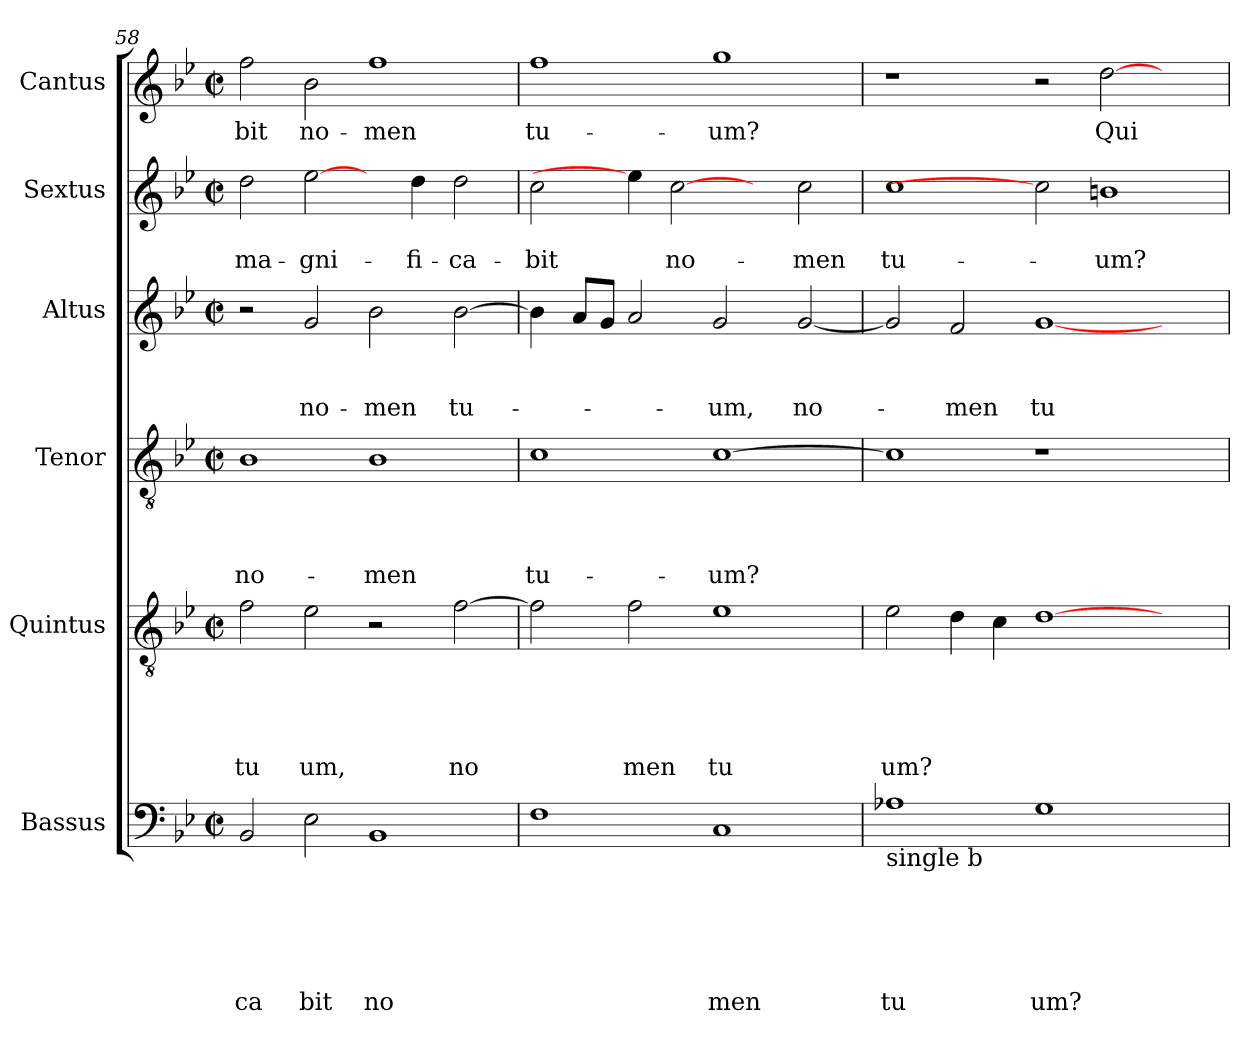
**kern	**text	**text	**text	**text	**text	**text	**kern	**text	**text	**text	**text	**text	**kern	**text	**text	**text	**text	**kern	**text	**text	**text	**kern	**text	**text	**kern	**text
*part6	*part6	*part6	*part6	*part6	*part6	*part6	*part5	*part5	*part5	*part5	*part5	*part5	*part4	*part4	*part4	*part4	*part4	*part3	*part3	*part3	*part3	*part2	*part2	*part2	*part1	*part1
*staff6	*staff6	*staff6	*staff6	*staff6	*staff6	*staff6	*staff5	*staff5	*staff5	*staff5	*staff5	*staff5	*staff4	*staff4	*staff4	*staff4	*staff4	*staff3	*staff3	*staff3	*staff3	*staff2	*staff2	*staff2	*staff1	*staff1
*I"Bassus	*	*	*	*	*	*	*I"Quintus	*	*	*	*	*	*I"Tenor	*	*	*	*	*I"Altus	*	*	*	*I"Sextus	*	*	*I"Cantus	*
*clefF4	*	*	*	*	*	*	*clefGv2	*	*	*	*	*	*clefGv2	*	*	*	*	*clefG2	*	*	*	*clefG2	*	*	*clefG2	*
*k[b-e-]	*	*	*	*	*	*	*k[b-e-]	*	*	*	*	*	*k[b-e-]	*	*	*	*	*k[b-e-]	*	*	*	*k[b-e-]	*	*	*k[b-e-]	*
*B-:	*	*	*	*	*	*	*B-:	*	*	*	*	*	*B-:	*	*	*	*	*B-:	*	*	*	*B-:	*	*	*B-:	*
*M2/2	*	*	*	*	*	*	*M2/2	*	*	*	*	*	*M2/2	*	*	*	*	*M2/2	*	*	*	*M2/2	*	*	*M2/2	*
*met(c|)	*	*	*	*	*	*	*met(c|)	*	*	*	*	*	*met(c|)	*	*	*	*	*met(c|)	*	*	*	*met(c|)	*	*	*met(c|)	*
=58	=58	=58	=58	=58	=58	=58	=58	=58	=58	=58	=58	=58	=58	=58	=58	=58	=58	=58	=58	=58	=58	=58	=58	=58	=58	=58
!	!	!	!	!	!	!LO:LY:b	!	!	!	!	!	!LO:LY:b	!	!	!	!	!LO:LY:b	!	!	!	!	!	!	!LO:LY:b	!	!LO:LY:b
2BB-/	.	.	.	.	.	ca	2f\	.	.	.	.	tu	1B-	.	.	.	no-	2r	.	.	.	2dd\	.	ma-	2ff\	-bit
!	!	!	!	!	!	!LO:LY:b	!	!	!	!	!	!LO:LY:b	!	!	!	!	!	!	!	!	!LO:LY:b	!	!	!LO:LY:b	!	!LO:LY:b
2E-\	.	.	.	.	.	bit	2e-\	.	.	.	.	um,	.	.	.	.	.	2g/	.	.	no-	[2ee-\	.	-gni-	2b-\	no-
!	!	!	!	!	!	!LO:LY:b	!	!	!	!	!	!	!	!	!	!	!LO:LY:b	!	!	!	!LO:LY:b	!	!	!	!	!LO:LY:b
1BB-	.	.	.	.	.	no	2r	.	.	.	.	.	1B-	.	.	.	-men	2b-\	.	.	-men	4ryy	.	.	1ff	-men
!	!	!	!	!	!	!	!	!	!	!	!	!	!	!	!	!	!	!	!	!	!	!	!	!LO:LY:b	!	!
.	.	.	.	.	.	.	.	.	.	.	.	.	.	.	.	.	.	.	.	.	.	4dd\	.	-fi-	.	.
!	!	!	!	!	!	!	!	!	!	!	!	!LO:LY:b	!	!	!	!	!	!	!	!	!LO:LY:b	!	!	!LO:LY:b	!	!
.	.	.	.	.	.	.	[>2f\	.	.	.	.	no	.	.	.	.	.	[>2b-\	.	.	tu-	2dd\	.	-ca-	.	.
=59	=59	=59	=59	=59	=59	=59	=59	=59	=59	=59	=59	=59	=59	=59	=59	=59	=59	=59	=59	=59	=59	=59	=59	=59	=59	=59
!	!	!	!	!	!	!	!	!	!	!	!	!	!	!	!	!	!LO:LY:b	!	!	!	!	!	!	!LO:LY:b	!	!LO:LY:b
1F	.	.	.	.	.	.	2f\]	.	.	.	.	.	1c	.	.	.	tu-	4b-\]	.	.	.	2cc\	.	-bit	1ff	tu-
.	.	.	.	.	.	.	.	.	.	.	.	.	.	.	.	.	.	8a/L	.	.	.	.	.	.	.	.
.	.	.	.	.	.	.	.	.	.	.	.	.	.	.	.	.	.	8g/J	.	.	.	.	.	.	.	.
!	!	!	!	!	!	!	!	!	!	!	!	!LO:LY:b	!	!	!	!	!	!	!	!	!	!	!	!	!	!
.	.	.	.	.	.	.	2f\	.	.	.	.	men	.	.	.	.	.	2a/	.	.	.	4ee-\]	.	.	.	.
!	!	!	!	!	!	!	!	!	!	!	!	!	!	!	!	!	!	!	!	!	!	!	!	!LO:LY:b	!	!
.	.	.	.	.	.	.	.	.	.	.	.	.	.	.	.	.	.	.	.	.	.	[2cc	.	no-	.	.
!	!	!	!	!	!	!LO:LY:b	!	!	!	!	!	!LO:LY:b	!	!	!	!	!LO:LY:b	!	!	!	!LO:LY:b	!	!	!	!	!LO:LY:b
1C	.	.	.	.	.	men	1e-	.	.	.	.	tu	[>1c	.	.	.	-um?	2g/	.	.	-um,	.	.	.	1gg	-um?
.	.	.	.	.	.	.	.	.	.	.	.	.	.	.	.	.	.	.	.	.	.	4ryy	.	.	.	.
!	!	!	!	!	!	!	!	!	!	!	!	!	!	!	!	!	!	!	!	!	!LO:LY:b	!	!	!LO:LY:b	!	!
.	.	.	.	.	.	.	.	.	.	.	.	.	.	.	.	.	.	[<2g/	.	.	no-	2cc\	.	-men	.	.
=60	=60	=60	=60	=60	=60	=60	=60	=60	=60	=60	=60	=60	=60	=60	=60	=60	=60	=60	=60	=60	=60	=60	=60	=60	=60	=60
!LO:TX:b:t=single b	!	!	!	!	!	!	!	!	!	!	!	!	!	!	!	!	!	!	!	!	!	!	!	!	!	!
!	!	!	!	!	!	!LO:LY:b	!	!	!	!	!	!LO:LY:b	!	!	!	!	!	!	!	!	!	!	!	!LO:LY:b	!	!
1A-	.	.	.	.	.	tu	2e-\	.	.	.	.	um?	1c]	.	.	.	.	2g/]	.	.	.	1cc	.	tu-	1r	.
!	!	!	!	!	!	!	!	!	!	!	!	!	!	!	!	!	!	!	!	!	!LO:LY:b	!	!	!	!	!
.	.	.	.	.	.	.	4d\	.	.	.	.	.	.	.	.	.	.	2f/	.	.	-men	.	.	.	.	.
.	.	.	.	.	.	.	4c\	.	.	.	.	.	.	.	.	.	.	.	.	.	.	.	.	.	.	.
!	!	!	!	!	!	!LO:LY:b	!	!	!	!	!	!	!	!	!	!	!	!	!	!	!LO:LY:b	!	!	!	!	!
1G	.	.	.	.	.	um?	[<1d	.	.	.	.	.	1r	.	.	.	.	[<1g	.	.	tu-	2cc]	.	.	2r	.
!	!	!	!	!	!	!	!	!	!	!	!	!	!	!	!	!	!	!	!	!	!	!	!	!LO:LY:b	!	!LO:LY:b
.	.	.	.	.	.	.	.	.	.	.	.	.	.	.	.	.	.	.	.	.	.	1bn	.	-um?	[<2dd\	Qui-
2ryy	.	.	.	.	.	.	2ryy	.	.	.	.	.	2ryy	.	.	.	.	2ryy	.	.	.	.	.	.	2ryy	.
=	=	=	=	=	=	=	=	=	=	=	=	=	=	=	=	=	=	=	=	=	=	=	=	=	=	=
*-	*-	*-	*-	*-	*-	*-	*-	*-	*-	*-	*-	*-	*-	*-	*-	*-	*-	*-	*-	*-	*-	*-	*-	*-	*-	*-
